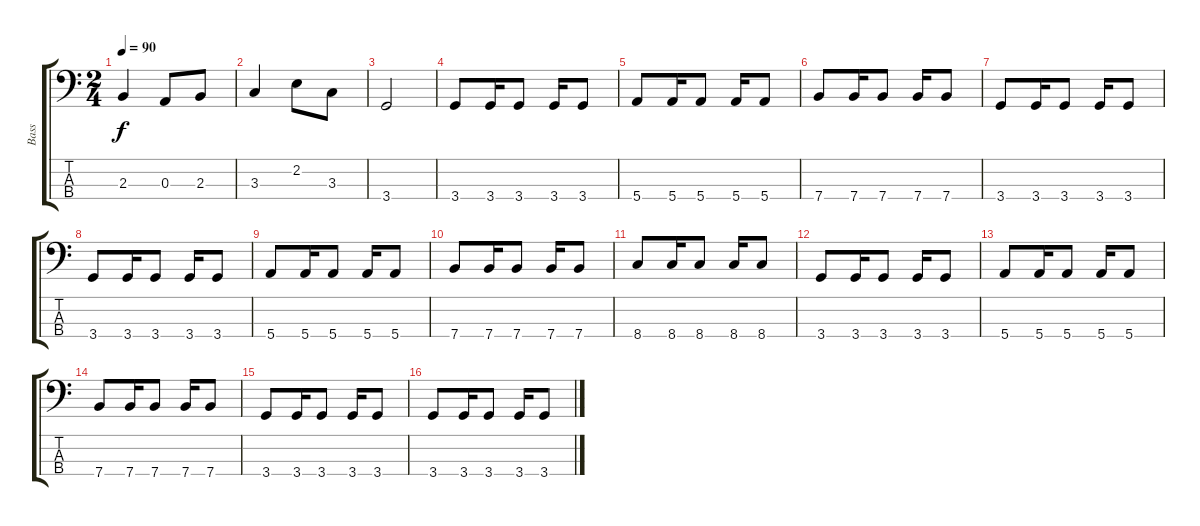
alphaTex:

\track ("Bass" "Bass") {instrument electricbassfinger}
\staff {score tabs}
\tuning (G2 D2 A1 E1) {hide}
\ts (2 4)
\tempo 90
\clef f4
\ks c
2.3.4{dy f} 0.3.8 2.3.8 |
3.3.4 2.2.8 3.3.8 |
3.4.2 |
3.4.8 3.4.16 3.4.8 3.4.16 3.4.8 |
5.4.8 5.4.16 5.4.8 5.4.16 5.4.8 |
7.4.8 7.4.16 7.4.8 7.4.16 7.4.8 |
3.4.8 3.4.16 3.4.8 3.4.16 3.4.8 |
3.4.8 3.4.16 3.4.8 3.4.16 3.4.8 |
5.4.8 5.4.16 5.4.8 5.4.16 5.4.8 |
7.4.8 7.4.16 7.4.8 7.4.16 7.4.8 |
8.4.8 8.4.16 8.4.8 8.4.16 8.4.8 |
3.4.8 3.4.16 3.4.8 3.4.16 3.4.8 |
5.4.8 5.4.16 5.4.8 5.4.16 5.4.8 |
7.4.8 7.4.16 7.4.8 7.4.16 7.4.8 |
3.4.8 3.4.16 3.4.8 3.4.16 3.4.8 |
3.4.8 3.4.16 3.4.8 3.4.16 3.4.8
